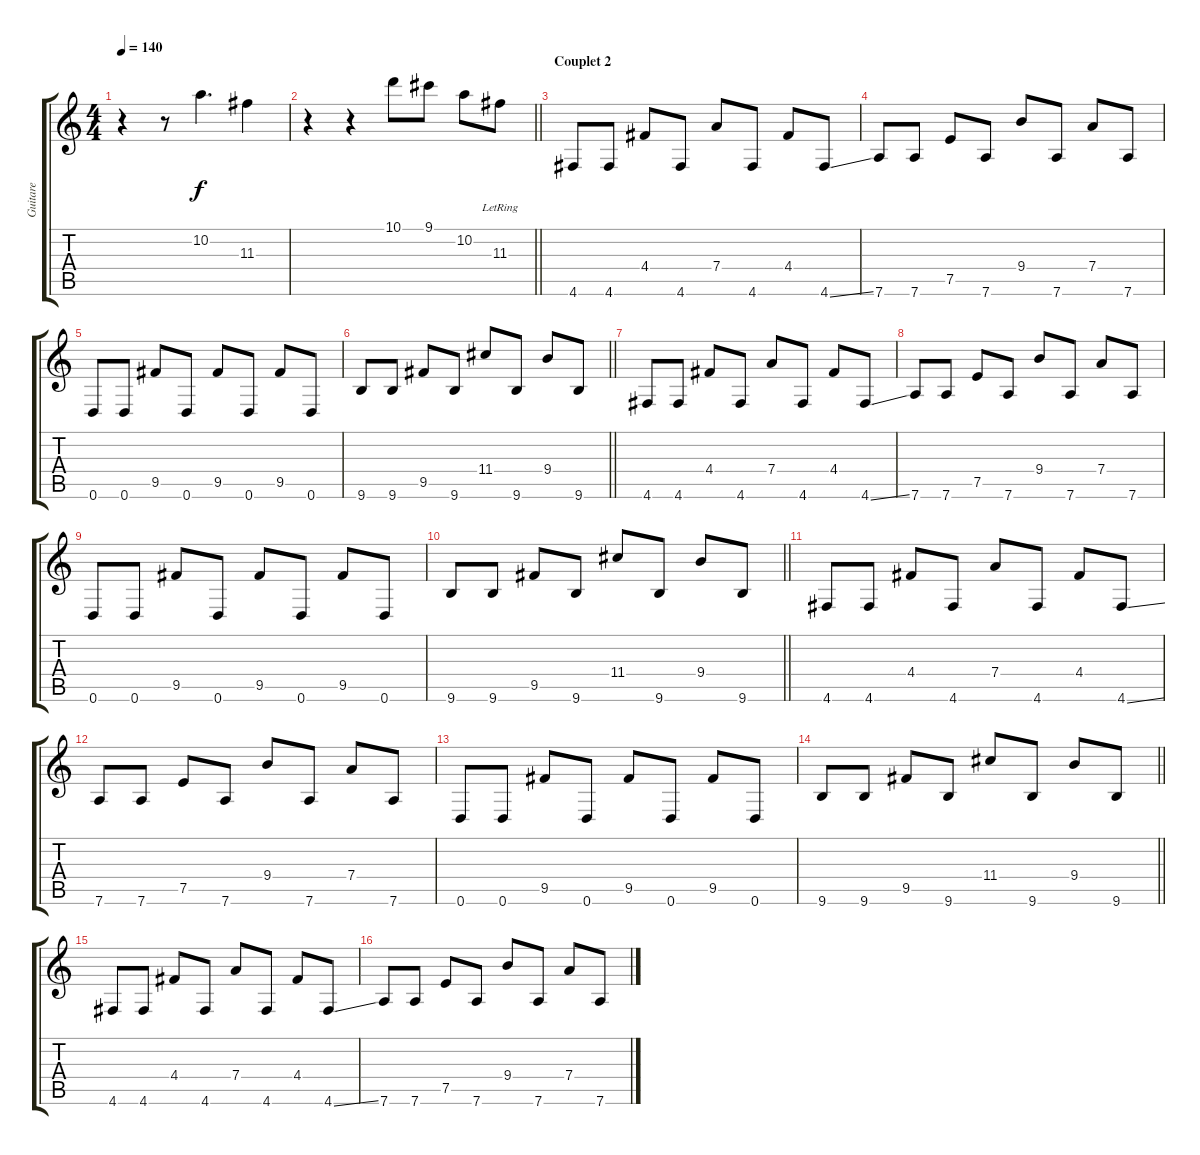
\track ("Guitare" "Guitare") {instrument overdrivenguitar}
\staff {score tabs}
\tuning (E4 B3 G3 D3 A2 D2) {hide}
\ts (4 4)
\tempo 140
\clef g2
\ks c
r.4{dy f} r.8 10.2.4{d} 11.3.4 |
\barLineRight lightlight
r.4 r.4 10.1.8 9.1.8 10.2.8 11.3{lr}.8 |
\section ("" "Couplet 2")
4.6.8 4.6.8 4.4.8 4.6.8 7.4.8 4.6.8 4.4.8 4.6{ss}.8 |
7.6.8 7.6.8 7.5.8 7.6.8 9.4.8 7.6.8 7.4.8 7.6.8 |
0.6.8 0.6.8 9.5.8 0.6.8 9.5.8 0.6.8 9.5.8 0.6.8 |
\barLineRight lightlight
9.6.8 9.6.8 9.5.8 9.6.8 11.4.8 9.6.8 9.4.8 9.6.8 |
4.6.8 4.6.8 4.4.8 4.6.8 7.4.8 4.6.8 4.4.8 4.6{ss}.8 |
7.6.8 7.6.8 7.5.8 7.6.8 9.4.8 7.6.8 7.4.8 7.6.8 |
0.6.8 0.6.8 9.5.8 0.6.8 9.5.8 0.6.8 9.5.8 0.6.8 |
\barLineRight lightlight
9.6.8 9.6.8 9.5.8 9.6.8 11.4.8 9.6.8 9.4.8 9.6.8 |
4.6.8 4.6.8 4.4.8 4.6.8 7.4.8 4.6.8 4.4.8 4.6{ss}.8 |
7.6.8 7.6.8 7.5.8 7.6.8 9.4.8 7.6.8 7.4.8 7.6.8 |
0.6.8 0.6.8 9.5.8 0.6.8 9.5.8 0.6.8 9.5.8 0.6.8 |
\barLineRight lightlight
9.6.8 9.6.8 9.5.8 9.6.8 11.4.8 9.6.8 9.4.8 9.6.8 |
4.6.8 4.6.8 4.4.8 4.6.8 7.4.8 4.6.8 4.4.8 4.6{ss}.8 |
7.6.8 7.6.8 7.5.8 7.6.8 9.4.8 7.6.8 7.4.8 7.6.8
